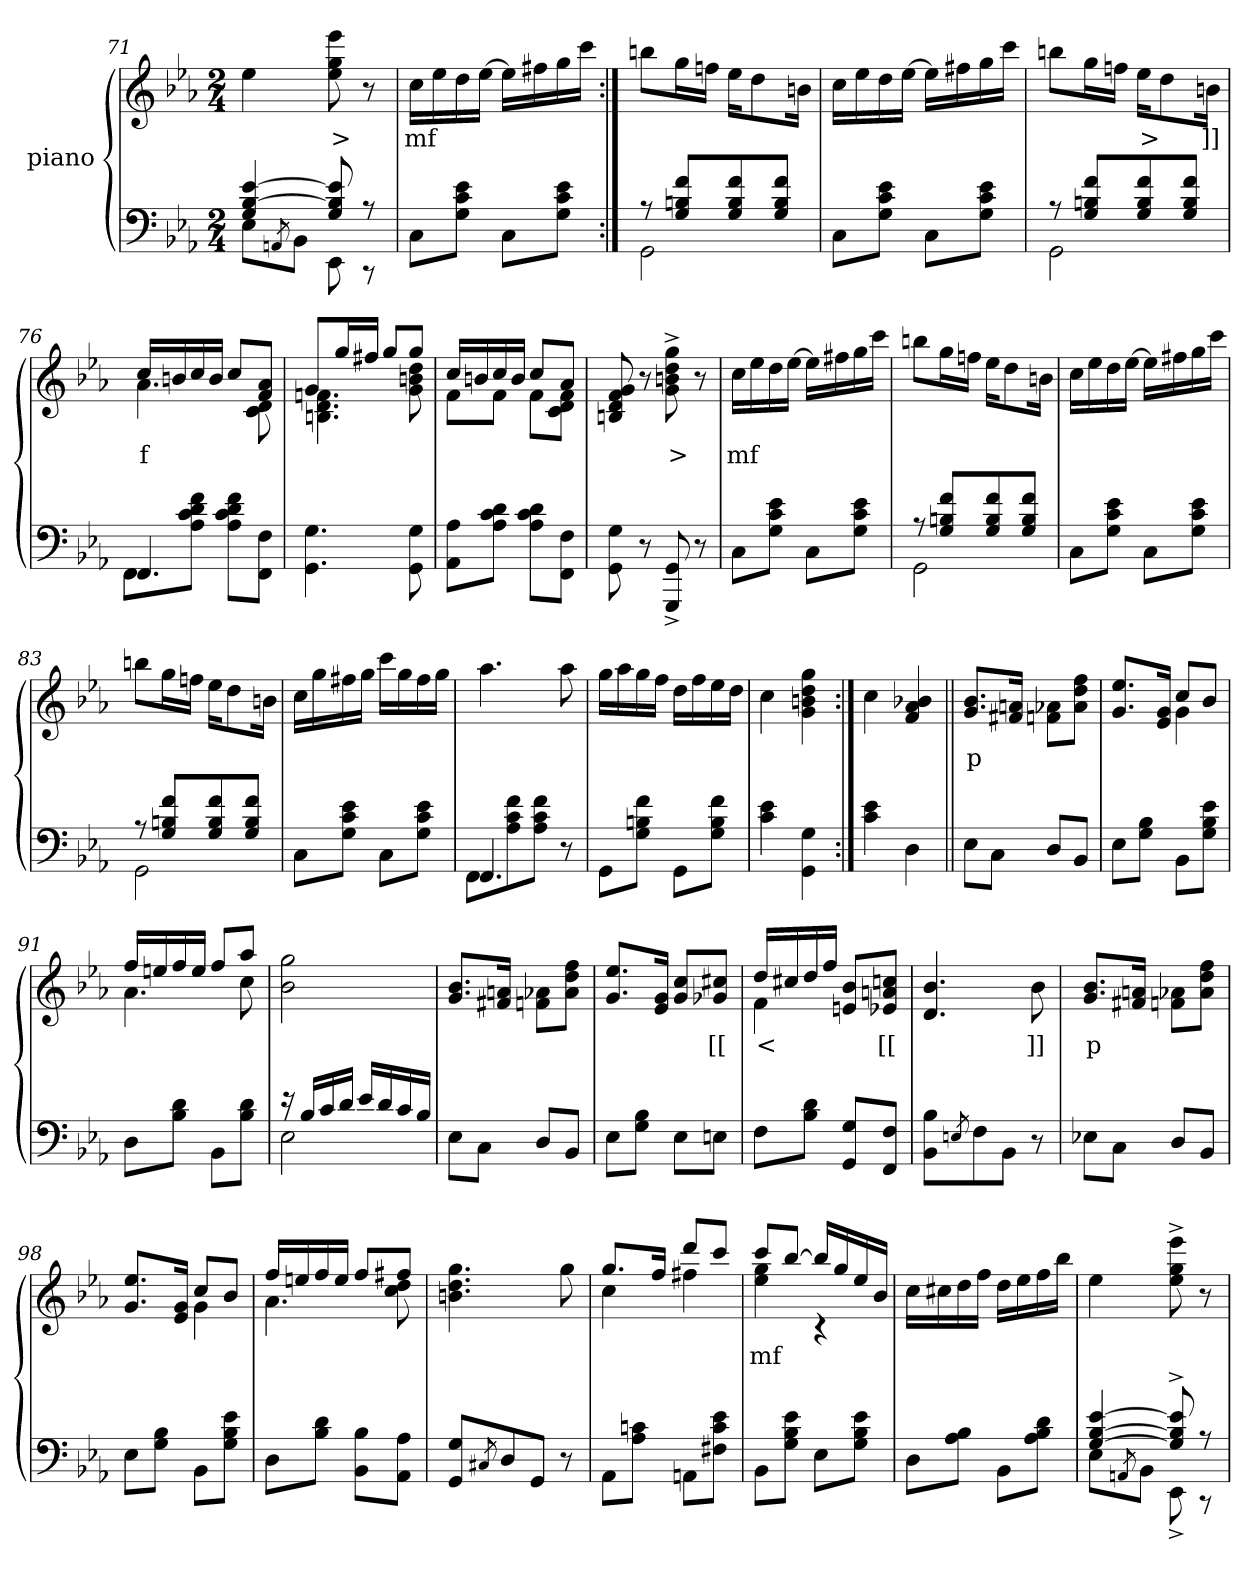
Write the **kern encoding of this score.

**kern	**kern	**text
*part2	*part1	*part1
*staff2	*staff1	*staff1
*	*I"piano	*
*clefF4	*clefG2	*
*k[b-e-a-]	*k[b-e-a-]	*
*M2/4	*M2/4	*
=71	=71	=71
*^	*	*
[4e- [4B- 4G	8E-L	4ee-	.
.	8qAAn	.	.
.	8BB-J	.	.
8e-] 8B-] 8G	8EE-	8eee- 8gg 8ee-	>
8r	8r	8r	]]
*v	*v	*	*
=72	=72	=72
8CL	16ccLL	mf
.	16ee-	.
8e- 8c 8GJ	16dd	.
.	[16ee-JJ	.
8CL	16ee-LL]	.
.	16ff#X	.
8e- 8c 8GJ	16gg	.
.	16cccJJ	.
=73:|!	=73:|!	=73:|!
*^	*	*
8r	2GG	8bbnL	.
8f 8Bn 8GL	.	16ggL	.
.	.	16ffnJJ	.
8f 8B 8G	.	16ee-KL	.
.	.	8dd	.
8f 8B 8GJ	.	.	.
.	.	16bnJk	.
*v	*v	*	*
=74	=74	=74
8CL	16ccLL	.
.	16ee-	.
8e- 8c 8GJ	16dd	.
.	[16ee-JJ	.
8CL	16ee-LL]	.
.	16ff#X	.
8e- 8c 8GJ	16gg	.
.	16cccJJ	.
=75	=75	=75
*^	*	*
8r	2GG	8bbnL	.
8f 8Bn 8GL	.	16ggL	.
.	.	16ffnJJ	.
8f 8B 8G	.	16ee-KL	>
.	.	8dd	.
8f 8B 8GJ	.	.	.
.	.	16bnJk	]]
=76	=76	=76	=76
*	*	*^	*
4.FF	8FFL	16ccLL	4.a-	f
.	.	16bn	.	.
.	8f 8d 8c 8A-J	16cc	.	.
.	.	16bJJ	.	.
.	8f 8d 8c 8A-L	8ccL	.	.
8ryy	8F 8FFJ	8a- 8fJ	8d 8c	.
*v	*v	*	*	*
=77	=77	=77	=77
4.G\ 4.GG\	8gL	4.fn 4.d 4.Bn	.
.	16ggL	.	.
.	16ff#XJJ	.	.
.	8ggL	.	.
8G\ 8GG\	8ggJ	8dd 8bn 8g	.
=78	=78	=78	=78
8A- 8AA-L	16ccLL	8fL	.
.	16bn	.	.
8d 8c 8A-J	16cc	8fJ	.
.	16bJJ	.	.
8d 8c 8A-L	8ccL	8fL	.
8F 8FFJ	8a-J	8f 8d 8cJ	.
*	*v	*v	*
=79	=79	=79
8G\ 8GG\	8g 8f 8d 8Bn	.
8r	8r	.
8GG^> 8GGG^>	8gg^> 8dd^> 8bn^> 8g^>	>
8r	8r	]]
=80	=80	=80
8CL	16ccLL	mf
.	16ee-	.
8e- 8c 8GJ	16dd	.
.	[16ee-JJ	.
8CL	16ee-LL]	.
.	16ff#X	.
8e- 8c 8GJ	16gg	.
.	16cccJJ	.
=81	=81	=81
*^	*	*
8r	2GG	8bbnL	.
8f 8Bn 8GL	.	16ggL	.
.	.	16ffnJJ	.
8f 8B 8G	.	16ee-KL	.
.	.	8dd	.
8f 8B 8GJ	.	.	.
.	.	16bnJk	.
*v	*v	*	*
=82	=82	=82
8CL	16ccLL	.
.	16ee-	.
8e- 8c 8GJ	16dd	.
.	[16ee-JJ	.
8CL	16ee-LL]	.
.	16ff#X	.
8e- 8c 8GJ	16gg	.
.	16cccJJ	.
=83	=83	=83
*^	*	*
8r	2GG	8bbnL	.
8f 8Bn 8GL	.	16ggL	.
.	.	16ffnJJ	.
8f 8B 8G	.	16ee-KL	.
.	.	8dd	.
8f 8B 8GJ	.	.	.
.	.	16bnJk	.
*v	*v	*	*
=84	=84	=84
8CL	16ccLL	.
.	16gg	.
8e- 8c 8GJ	16ff#X	.
.	16ggJJ	.
8CL	16cccLL	.
.	16gg	.
8e- 8c 8GJ	16ff#	.
.	16ggJJ	.
=85	=85	=85
*^	*	*
4.FF	8FFL	4.aa-	.
.	8f 8c 8A-	.	.
.	8f 8c 8A-J	.	.
8r	8ryy	8aa-	.
*v	*v	*	*
=86	=86	=86
8GGL	16ggLL	.
.	16aa-	.
8f 8Bn 8GJ	16gg	.
.	16ffJJ	.
8GGL	16ddLL	.
.	16ff	.
8f 8B 8GJ	16ee-	.
.	16ddJJ	.
=87	=87	=87
4e- 4c	4cc	.
4G\ 4GG\	4gg 4dd 4bn 4g	.
=88:|!	=88:|!	=88:|!
4e- 4c	4cc	.
4D	4b-X 4a- 4f	.
=89||	=89||	=89||
8E-L	8.b- 8.gL	p
8CJ	.	.
.	16an 16f#XJk	.
8DL	8a-X 8fnL	.
8BB-J	8ff 8dd 8a-J	.
=90	=90	=90
*	*^	*
8E-L	8.ee- 8.gL	4ryy	.
8B- 8GJ	.	.	.
.	16g 16e-Jk	.	.
8BB-L	8ccL	4g	.
8e- 8B- 8GJ	8b-J	.	.
=91	=91	=91	=91
8DL	16ffLL	4.a-	.
.	16een	.	.
8d 8B-J	16ff	.	.
.	16eeJJ	.	.
8BB-L	8ffL	.	.
8d 8B-J	8aa-J	8cc	.
*	*v	*v	*
=92	=92	=92
*^	*	*
16r	2E-	2gg 2b-	.
16B-LL	.	.	.
16c	.	.	.
16dJJ	.	.	.
16e-LL	.	.	.
16d	.	.	.
16c	.	.	.
16B-JJ	.	.	.
*v	*v	*	*
=93	=93	=93
8E-L	8.b- 8.gL	.
8CJ	.	.
.	16an 16f#XJk	.
8DL	8a-X 8fnL	.
8BB-J	8ff 8dd 8a-J	.
=94	=94	=94
8E-L	8.ee- 8.gL	.
8B- 8GJ	.	.
.	16g 16e-Jk	.
8E-L	8cc 8gL	.
8EnJ	8cc#X 8g-XJ	[[
=95	=95	=95
*	*^	*
8FL	16ddLL	4f	<
.	16cc#X	.	.
8d 8B-J	16dd	.	.
.	16ffJJ	.	.
8G 8GGL	8b- 8enL	4ryy	.
8F 8FFJ	8ccn 8an 8e-XJ	.	[[
*	*v	*v	*
=96	=96	=96
8B- 8BB-L	4.b- 4.d	.
8qEn	.	.
8F	.	.
8BB-J	.	.
8r	8b-	]]
=97	=97	=97
8E-XL	8.b- 8.gL	p
8CJ	.	.
.	16an 16f#XJk	.
8DL	8a-X 8fnL	.
8BB-J	8ff 8dd 8a-J	.
=98	=98	=98
*	*^	*
8E-L	8.ee- 8.gL	4ryy	.
8B- 8GJ	.	.	.
.	16g 16e-Jk	.	.
8BB-L	8ccL	4g	.
8e- 8B- 8GJ	8b-J	.	.
=99	=99	=99	=99
8DL	16ffLL	4.a-	.
.	16een	.	.
8d 8B-J	16ff	.	.
.	16eeJJ	.	.
8B- 8BB-L	8ffL	.	.
8A- 8AA-J	8ff#XJ	8dd 8cc	.
*	*v	*v	*
=100	=100	=100
8G 8GGL	4.gg 4.dd 4.bn	.
8qC#X	.	.
8D	.	.
8GGJ	.	.
8r	8gg	.
=101	=101	=101
*	*^	*
8AA-L	8.ggL	4cc	.
8cn 8A-J	.	.	.
.	16ffJk	.	.
8AAnL	8dddL	4ff#X	.
8e- 8c 8F#XJ	8cccJ	.	.
=102	=102	=102	=102
8BB-L	8cccL	4gg 4ee-	mf
8e- 8B- 8GJ	[8bb-J	.	.
8E-L	16bb-LL]	4r	.
.	16gg	.	.
8e- 8B- 8GJ	16ee-	.	.
.	16b-JJ	.	.
*	*v	*v	*
=103	=103	=103
8DL	16ccLL	.
.	16cc#X	.
8B- 8A-J	16dd	.
.	16ffJJ	.
8BB-L	16ddLL	.
.	16ee-	.
8d 8B- 8A-J	16ff	.
.	16bb-JJ	.
=104	=104	=104
*^	*	*
[4e- [4B- [4G	8E-L	4ee-	.
.	8qAAn	.	.
.	8BB-J	.	.
8e-]^> 8B-]^> 8G]^>	8EE-^>	8eee-^> 8gg^> 8ee-^>	.
8r	8r	8r	.
*v	*v	*	*
=	=	=
*-	*-	*-
